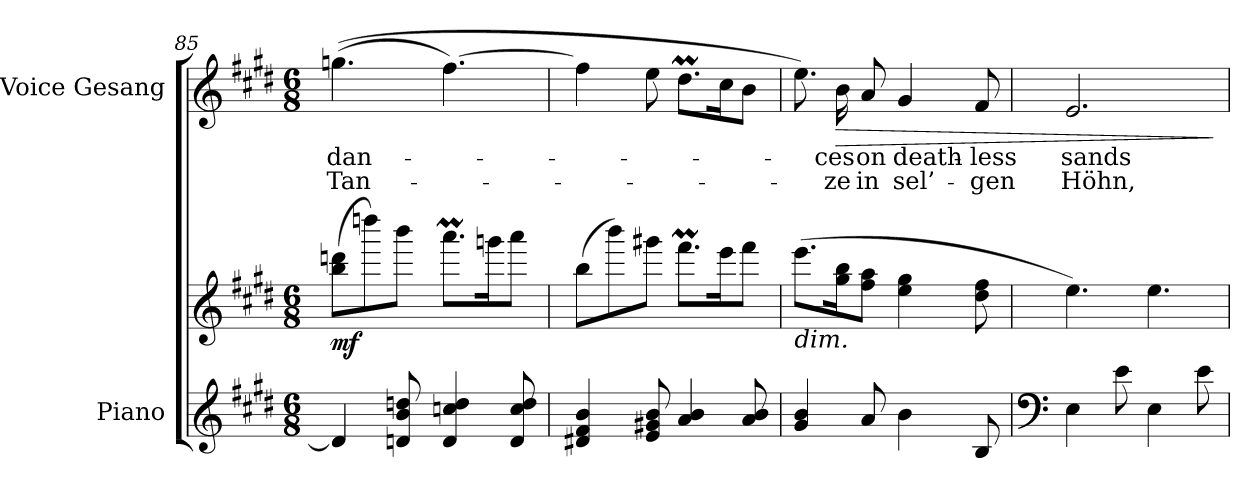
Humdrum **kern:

**kern	**kern	**dynam	**kern	**text	**text	**dynam
*part2	*part2	*part2	*part1	*part1	*part1	*part1
*staff3	*staff2	*staff2/3	*staff1	*staff1	*staff1	*staff1
*I"Piano	*	*	*I"Voice Gesang	*	*	*
*I'Pno	*	*	*	*	*	*
*clefG2	*clefG2	*	*clefG2	*	*	*
*k[f#c#g#d#]	*k[f#c#g#d#]	*	*k[f#c#g#d#]	*	*	*
*M6/8	*M6/8	*	*M6/8	*	*	*
=85	=85	=85	=85	=85	=85	=85
!	!	!LO:DY:b	!	!	!	!
4dn/]	(8bb\ 8dddn\L	mf	((4.ggn\	dan-	Tan-	.
.	8ddddn\)	.	.	.	.	.
8d/ 8b/ 8ddn/	8bbb\J	.	.	.	.	.
4d/ 4ccn/ 4dd/	8.aaaM\L	.	[4.ff#\)	.	.	.
.	16gggn\K	.	.	.	.	.
8d/ 8cc/ 8dd/	8aaa\J	.	.	.	.	.
=86	=86	=86	=86	=86	=86	=86
4d#X/ 4f#/ 4b/	(8bb\L	.	4ff#\]	.	.	.
.	8bbb\)	.	.	.	.	.
8e/ 8g#X/ 8b/	8ggg#X\J	.	8ee\	.	.	.
4a/ 4b/	8.fff#M\L	.	8.dd#m\L	.	.	.
.	16eee\K	.	16cc#\K	.	.	.
8a/ 8b/	8fff#\J	.	8b\J	.	.	.
=87	=87	=87	=87	=87	=87	=87
!	!LO:TX:b:i:t=dim.	!	!	!	!	!
4g#/ 4b/	(8.eee\L	.	8.ee\)	.	.	.
!	!	!	!	!	!	!LO:HP:b
.	16gg#\ 16bb\K	.	16b\	-ces	-ze	>
8a/	8ff#\ 8aa\J	.	8a/	on	in	.
4b\	4ee\ 4gg#\	.	4g#/	death-	sel’-	.
8B/	8dd#\ 8ff#\	.	8f#/	-less	-gen	.
=88	=88	=88	=88	=88	=88	=88
*clefF4	*	*	*	*	*	*
4E\	4.ee\)	.	2.e/	sands	Höhn,	.
8e\	.	.	.	.	.	.
4E\	4.ee\	.	.	.	.	.
8e\	.	.	.	.	.	.
.	.	.	.	.	.	]
=	=	=	=	=	=	=
*-	*-	*-	*-	*-	*-	*-
